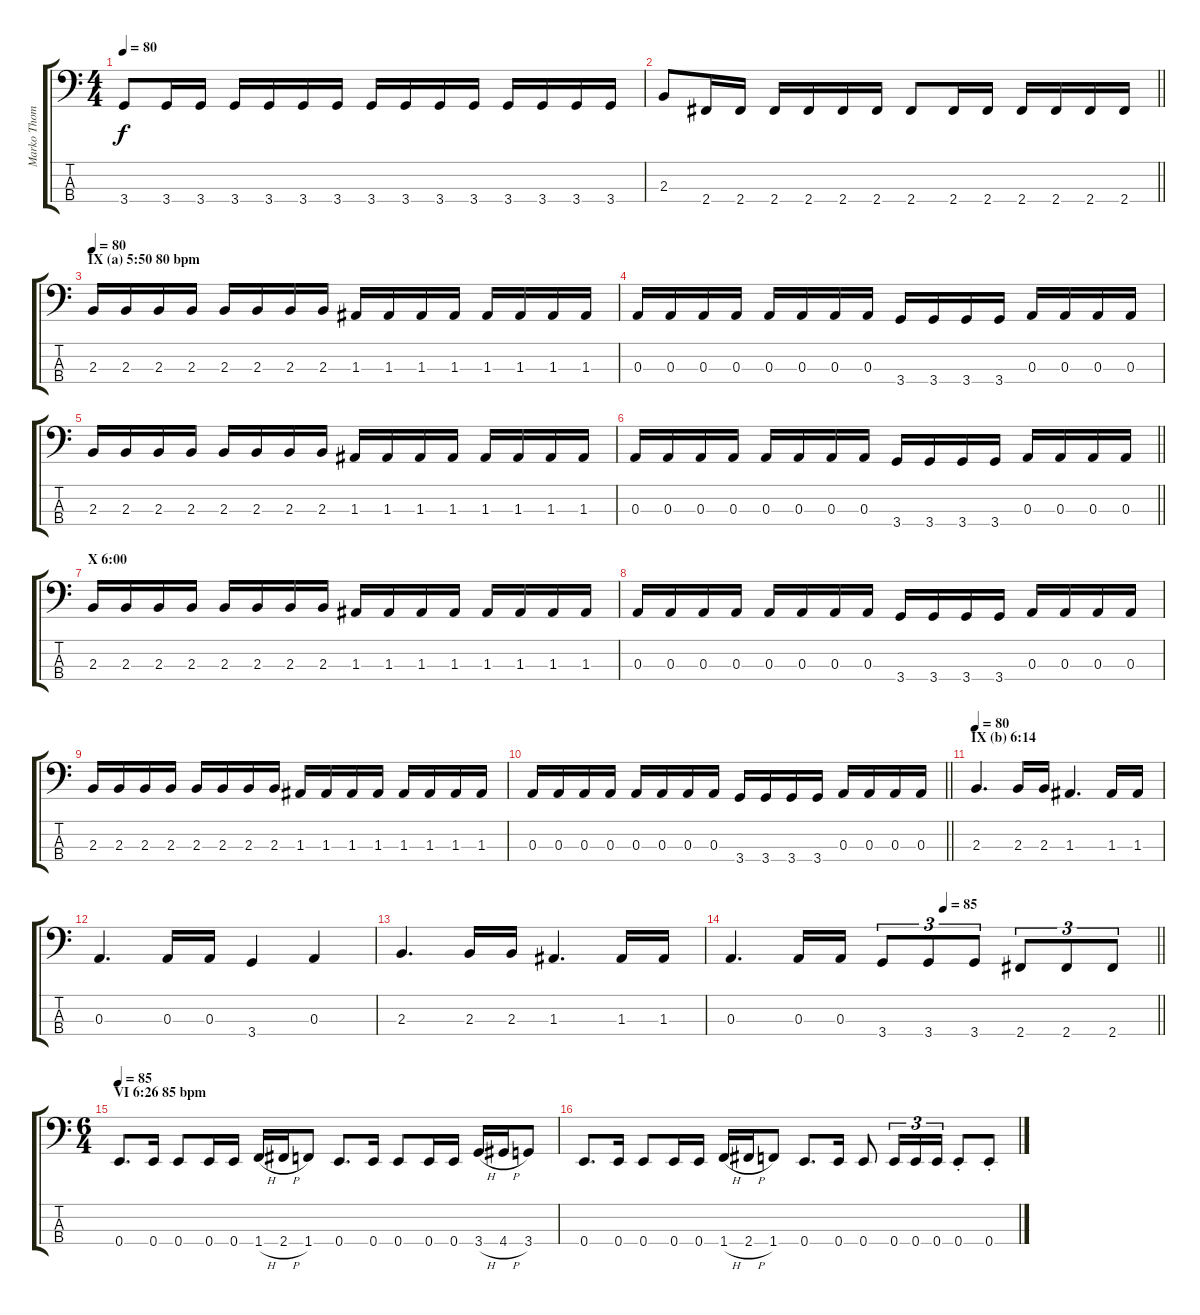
\track ("Marko Thomas" "Marko Thom") {instrument electricbassfinger}
\staff {score tabs}
\tuning (G2 D2 A1 E1) {hide}
\ts (4 4)
\tempo 80
\clef f4
\ks c
3.4.8{dy f} 3.4.16 3.4.16 3.4.16 3.4.16 3.4.16 3.4.16 3.4.16 3.4.16 3.4.16 3.4.16 3.4.16 3.4.16 3.4.16 3.4.16 |
\barLineRight lightlight
2.3.8 2.4.16 2.4.16 2.4.16 2.4.16 2.4.16 2.4.16 2.4.8 2.4.16 2.4.16 2.4.16 2.4.16 2.4.16 2.4.16 |
\section ("" "IX (a) 5:50 80 bpm")
\tempo 80
2.3.16 2.3.16 2.3.16 2.3.16 2.3.16 2.3.16 2.3.16 2.3.16 1.3.16 1.3.16 1.3.16 1.3.16 1.3.16 1.3.16 1.3.16 1.3.16 |
0.3.16 0.3.16 0.3.16 0.3.16 0.3.16 0.3.16 0.3.16 0.3.16 3.4.16 3.4.16 3.4.16 3.4.16 0.3.16 0.3.16 0.3.16 0.3.16 |
2.3.16 2.3.16 2.3.16 2.3.16 2.3.16 2.3.16 2.3.16 2.3.16 1.3.16 1.3.16 1.3.16 1.3.16 1.3.16 1.3.16 1.3.16 1.3.16 |
\barLineRight lightlight
0.3.16 0.3.16 0.3.16 0.3.16 0.3.16 0.3.16 0.3.16 0.3.16 3.4.16 3.4.16 3.4.16 3.4.16 0.3.16 0.3.16 0.3.16 0.3.16 |
\section ("" "X 6:00")
2.3.16 2.3.16 2.3.16 2.3.16 2.3.16 2.3.16 2.3.16 2.3.16 1.3.16 1.3.16 1.3.16 1.3.16 1.3.16 1.3.16 1.3.16 1.3.16 |
0.3.16 0.3.16 0.3.16 0.3.16 0.3.16 0.3.16 0.3.16 0.3.16 3.4.16 3.4.16 3.4.16 3.4.16 0.3.16 0.3.16 0.3.16 0.3.16 |
2.3.16 2.3.16 2.3.16 2.3.16 2.3.16 2.3.16 2.3.16 2.3.16 1.3.16 1.3.16 1.3.16 1.3.16 1.3.16 1.3.16 1.3.16 1.3.16 |
\barLineRight lightlight
0.3.16 0.3.16 0.3.16 0.3.16 0.3.16 0.3.16 0.3.16 0.3.16 3.4.16 3.4.16 3.4.16 3.4.16 0.3.16 0.3.16 0.3.16 0.3.16 |
\section ("" "IX (b) 6:14")
\tempo 80
2.3.4{d} 2.3.16 2.3.16 1.3.4{d} 1.3.16 1.3.16 |
0.3.4{d} 0.3.16 0.3.16 3.4.4 0.3.4 |
2.3.4{d} 2.3.16 2.3.16 1.3.4{d} 1.3.16 1.3.16 |
\tempo (85 0.5)
\barLineRight lightlight
0.3.4{d} 0.3.16 0.3.16 3.4.8{tu (3 2)} 3.4.8{tu (3 2)} 3.4.8{tu (3 2)} 2.4.8{tu (3 2)} 2.4.8{tu (3 2)} 2.4.8{tu (3 2)} |
\ts (6 4)
\section ("" "VI 6:26 85 bpm")
\tempo 85
0.4.8{d} 0.4.16 0.4.8 0.4.16 0.4.16 1.4{h}.16 2.4{h}.16 1.4.8 0.4.8{d} 0.4.16 0.4.8 0.4.16 0.4.16 3.4{h}.16 4.4{h}.16 3.4.8 |
0.4.8{d} 0.4.16 0.4.8 0.4.16 0.4.16 1.4{h}.16 2.4{h}.16 1.4.8 0.4.8{d} 0.4.16 0.4.8 0.4.16{tu (3 2)} 0.4.16{tu (3 2)} 0.4.16{tu (3 2)} 0.4{st}.8 0.4{st}.8
